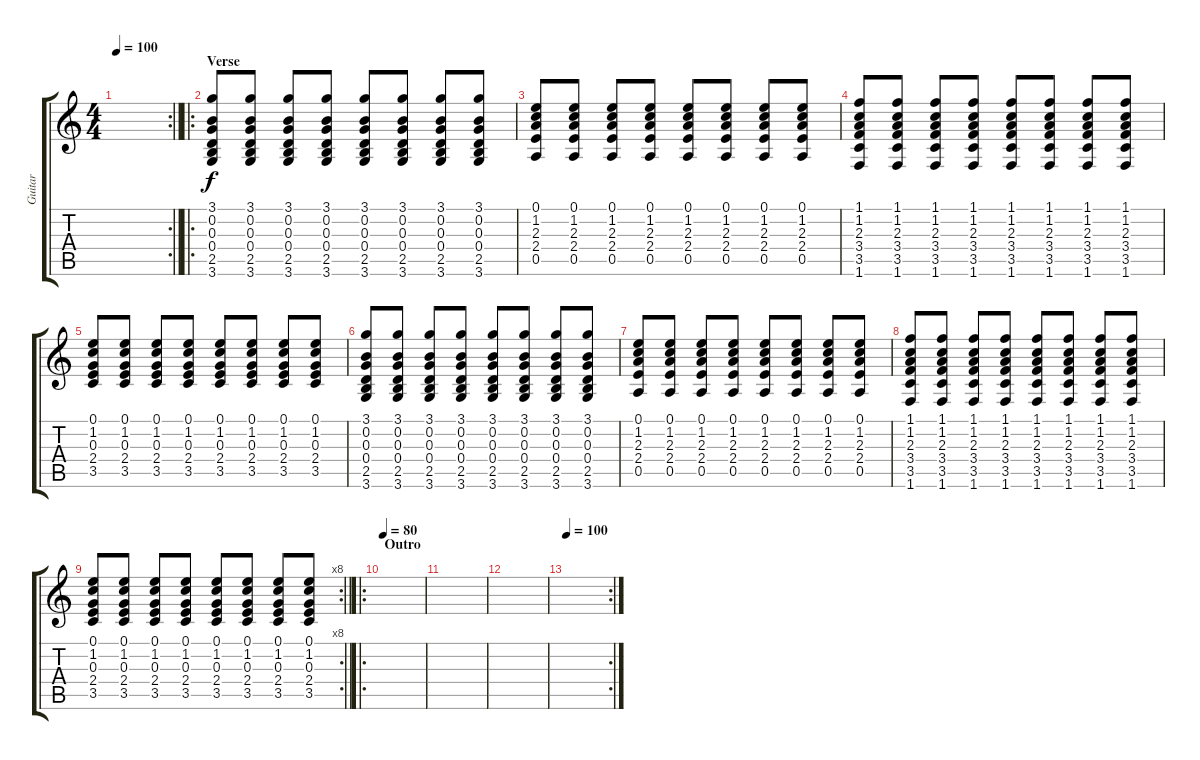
\track ("Guitar" "Guitar") {instrument overdrivenguitar}
\staff {score tabs}
\tuning (E4 B3 G3 D3 A2 E2) {hide}
\rc 2
\ts (4 4)
\tempo 100
\clef g2
\barLineRight lightlight
\ks c
|
\ro
\section ("" "Verse")
(3.1 0.2 0.3 0.4 2.5 3.6).8 (3.1 0.2 0.3 0.4 2.5 3.6).8 (3.1 0.2 0.3 0.4 2.5 3.6).8 (3.1 0.2 0.3 0.4 2.5 3.6).8 (3.1 0.2 0.3 0.4 2.5 3.6).8 (3.1 0.2 0.3 0.4 2.5 3.6).8 (3.1 0.2 0.3 0.4 2.5 3.6).8 (3.1 0.2 0.3 0.4 2.5 3.6).8 |
(0.1 1.2 2.3 2.4 0.5).8 (0.1 1.2 2.3 2.4 0.5).8 (0.1 1.2 2.3 2.4 0.5).8 (0.1 1.2 2.3 2.4 0.5).8 (0.1 1.2 2.3 2.4 0.5).8 (0.1 1.2 2.3 2.4 0.5).8 (0.1 1.2 2.3 2.4 0.5).8 (0.1 1.2 2.3 2.4 0.5).8 |
(1.1 1.2 2.3 3.4 3.5 1.6).8 (1.1 1.2 2.3 3.4 3.5 1.6).8 (1.1 1.2 2.3 3.4 3.5 1.6).8 (1.1 1.2 2.3 3.4 3.5 1.6).8 (1.1 1.2 2.3 3.4 3.5 1.6).8 (1.1 1.2 2.3 3.4 3.5 1.6).8 (1.1 1.2 2.3 3.4 3.5 1.6).8 (1.1 1.2 2.3 3.4 3.5 1.6).8 |
(0.1 1.2 0.3 2.4 3.5).8 (0.1 1.2 0.3 2.4 3.5).8 (0.1 1.2 0.3 2.4 3.5).8 (0.1 1.2 0.3 2.4 3.5).8 (0.1 1.2 0.3 2.4 3.5).8 (0.1 1.2 0.3 2.4 3.5).8 (0.1 1.2 0.3 2.4 3.5).8 (0.1 1.2 0.3 2.4 3.5).8 |
(3.1 0.2 0.3 0.4 2.5 3.6).8 (3.1 0.2 0.3 0.4 2.5 3.6).8 (3.1 0.2 0.3 0.4 2.5 3.6).8 (3.1 0.2 0.3 0.4 2.5 3.6).8 (3.1 0.2 0.3 0.4 2.5 3.6).8 (3.1 0.2 0.3 0.4 2.5 3.6).8 (3.1 0.2 0.3 0.4 2.5 3.6).8 (3.1 0.2 0.3 0.4 2.5 3.6).8 |
(0.1 1.2 2.3 2.4 0.5).8 (0.1 1.2 2.3 2.4 0.5).8 (0.1 1.2 2.3 2.4 0.5).8 (0.1 1.2 2.3 2.4 0.5).8 (0.1 1.2 2.3 2.4 0.5).8 (0.1 1.2 2.3 2.4 0.5).8 (0.1 1.2 2.3 2.4 0.5).8 (0.1 1.2 2.3 2.4 0.5).8 |
(1.1 1.2 2.3 3.4 3.5 1.6).8 (1.1 1.2 2.3 3.4 3.5 1.6).8 (1.1 1.2 2.3 3.4 3.5 1.6).8 (1.1 1.2 2.3 3.4 3.5 1.6).8 (1.1 1.2 2.3 3.4 3.5 1.6).8 (1.1 1.2 2.3 3.4 3.5 1.6).8 (1.1 1.2 2.3 3.4 3.5 1.6).8 (1.1 1.2 2.3 3.4 3.5 1.6).8 |
\rc 8
\barLineRight lightlight
(0.1 1.2 0.3 2.4 3.5).8 (0.1 1.2 0.3 2.4 3.5).8 (0.1 1.2 0.3 2.4 3.5).8 (0.1 1.2 0.3 2.4 3.5).8 (0.1 1.2 0.3 2.4 3.5).8 (0.1 1.2 0.3 2.4 3.5).8 (0.1 1.2 0.3 2.4 3.5).8 (0.1 1.2 0.3 2.4 3.5).8 |
\ro
\section ("" "Outro")
\tempo 80
|
|
|
\rc 2
\tempo 100
